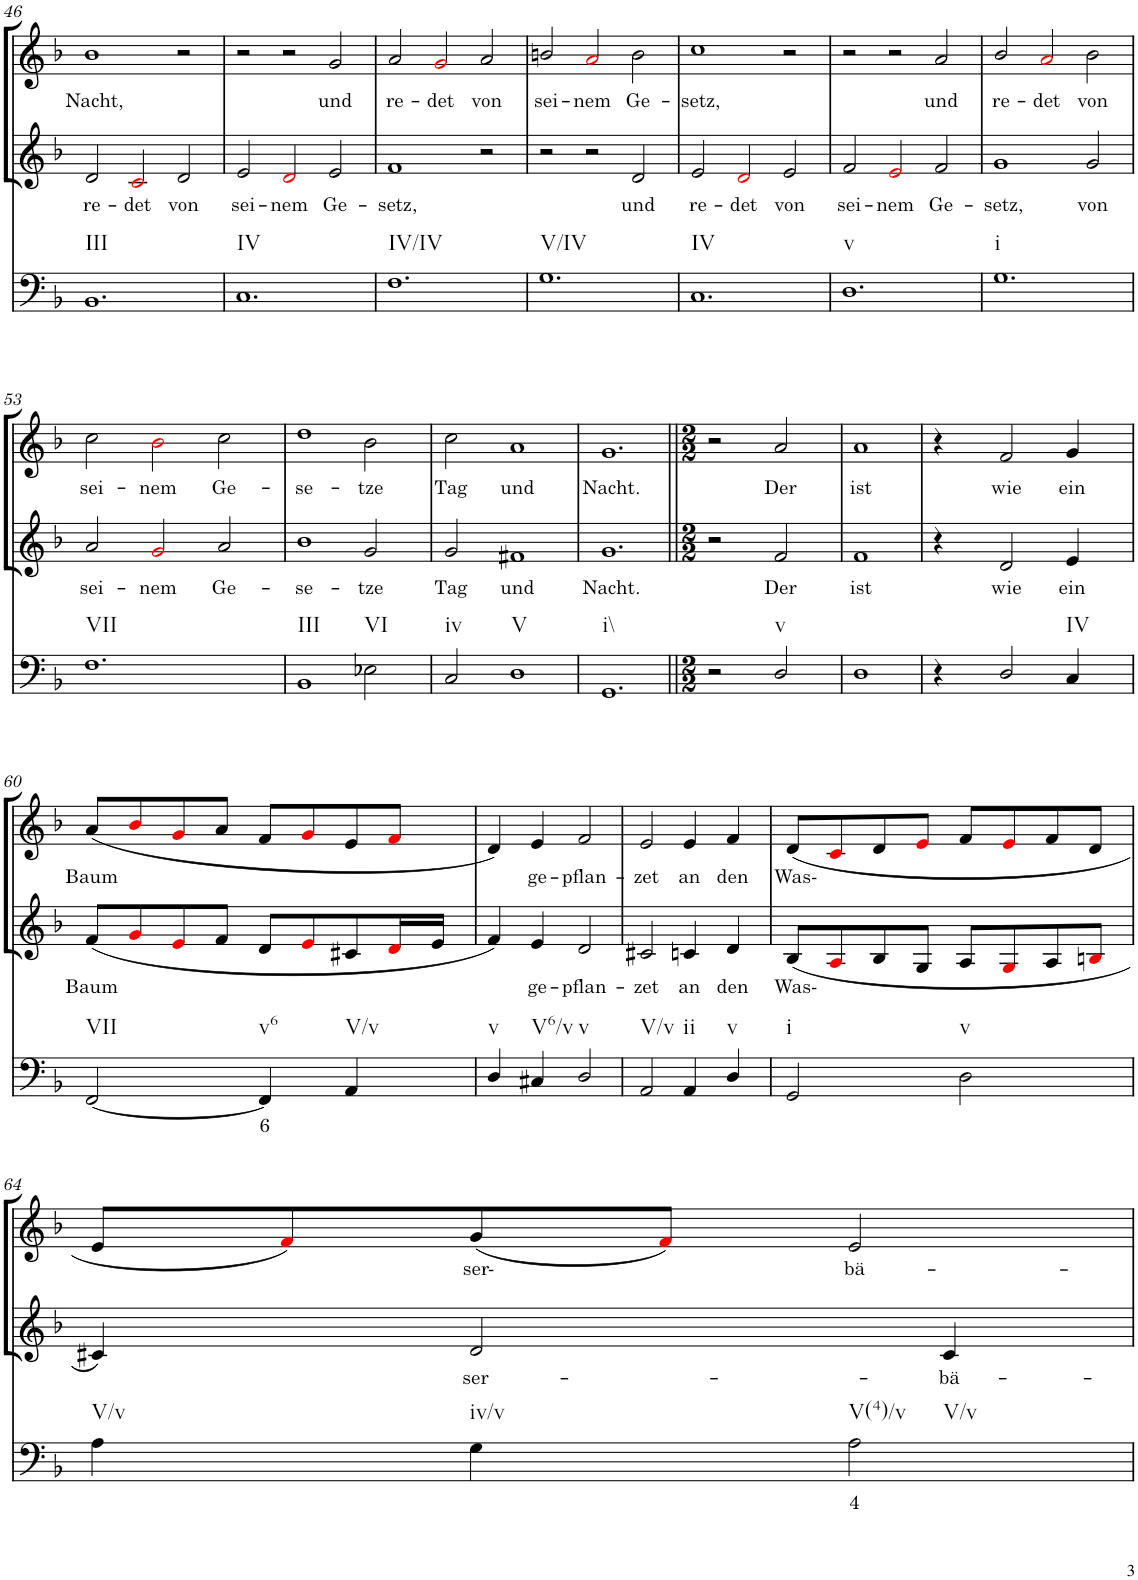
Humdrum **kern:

**kern	**text	**kern	**text	**kern	**text
*part3	*part3	*part2	*part2	*part1	*part1
*staff3	*staff3	*staff2	*staff2	*staff1	*staff1
*I"Continuo	*	*I"Alto	*	*I"Soprano	*
!!LO:PB:g=z
*clefF4	*	*clefG2	*	*clefG2	*
*k[b-]	*	*k[b-]	*	*k[b-]	*
*M3/2	*	*M3/2	*	*M3/2	*
=46	=46	=46	=46	=46	=46
!LO:TX:b:t=III	!	!	!	!	!
!	!	!	!LO:LY:b	!	!LO:LY:b
1.BB-	.	2d/	re-	1b-	Nacht,
!	!	!	!LO:LY:b	!	!
.	.	2ci/	det	.	.
!	!	!	!LO:LY:b	!	!
.	.	2d/	von	2r	.
=47	=47	=47	=47	=47	=47
!LO:TX:b:t=IV	!	!	!	!	!
!	!	!	!LO:LY:b	!	!
1.C	.	2e/	sei-	2r	.
!	!	!	!LO:LY:b	!	!
.	.	2di/	nem	2r	.
!	!	!	!LO:LY:b	!	!LO:LY:b
.	.	2e/	Ge-	2g/	und
=48	=48	=48	=48	=48	=48
!LO:TX:b:t=IV/IV	!	!	!	!	!
!	!	!	!LO:LY:b	!	!LO:LY:b
1.F	.	1f	setz,	2a/	re-
!	!	!	!	!	!LO:LY:b
.	.	.	.	2gi/	det
!	!	!	!	!	!LO:LY:b
.	.	2r	.	2a/	von
=49	=49	=49	=49	=49	=49
!LO:TX:b:t=V/IV	!	!	!	!	!
!	!	!	!	!	!LO:LY:b
1.G	.	2r	.	2bn/	sei-
!	!	!	!	!	!LO:LY:b
.	.	2r	.	2ai/	nem
!	!	!	!LO:LY:b	!	!LO:LY:b
.	.	2d/	und	2b\	Ge-
=50	=50	=50	=50	=50	=50
!LO:TX:b:t=IV	!	!	!	!	!
!	!	!	!LO:LY:b	!	!LO:LY:b
1.C	.	2e/	re-	1cc	setz,
!	!	!	!LO:LY:b	!	!
.	.	2di/	det	.	.
!	!	!	!LO:LY:b	!	!
.	.	2e/	von	2r	.
=51	=51	=51	=51	=51	=51
!LO:TX:b:t=v	!	!	!	!	!
!	!	!	!LO:LY:b	!	!
1.D	.	2f/	sei-	2r	.
!	!	!	!LO:LY:b	!	!
.	.	2ei/	nem	2r	.
!	!	!	!LO:LY:b	!	!LO:LY:b
.	.	2f/	Ge-	2a/	und
=52	=52	=52	=52	=52	=52
!LO:TX:b:t=i	!	!	!	!	!
!	!	!	!LO:LY:b	!	!LO:LY:b
1.G	.	1g	setz,	2b-/	re-
!	!	!	!	!	!LO:LY:b
.	.	.	.	2ai/	det
!	!	!	!LO:LY:b	!	!LO:LY:b
.	.	2g/	von	2b-\	von
!!LO:LB:g=z
=53	=53	=53	=53	=53	=53
!LO:TX:b:t=VII	!	!	!	!	!
!	!	!	!LO:LY:b	!	!LO:LY:b
1.F	.	2a/	sei-	2cc\	sei-
!	!	!	!LO:LY:b	!	!LO:LY:b
.	.	2gi/	nem	2b-i\	nem
!	!	!	!LO:LY:b	!	!LO:LY:b
.	.	2a/	Ge-	2cc\	Ge-
=54	=54	=54	=54	=54	=54
!LO:TX:b:t=III	!	!	!	!	!
!	!	!	!LO:LY:b	!	!LO:LY:b
1BB-	.	1b-	se-	1dd	se-
!LO:TX:b:t=VI	!	!	!	!	!
!	!	!	!LO:LY:b	!	!LO:LY:b
2E-X\	.	2g/	tze	2b-\	tze
=55	=55	=55	=55	=55	=55
!LO:TX:b:t=iv	!	!	!	!	!
!	!	!	!LO:LY:b	!	!LO:LY:b
2C/	.	2g/	Tag	2cc\	Tag
!LO:TX:b:t=V	!	!	!	!	!
!	!	!	!LO:LY:b	!	!LO:LY:b
1D	.	1f#X	und	1a	und
=56	=56	=56	=56	=56	=56
!LO:TX:b:t=i\\	!	!	!	!	!
!	!	!	!LO:LY:b	!	!LO:LY:b
1.GG	.	1.g	Nacht.	1.g	Nacht.
=57||	=57||	=57||	=57||	=57||	=57||
*M2/2	*	*M2/2	*	*M2/2	*
2r	.	2r	.	2r	.
!LO:TX:b:t=v	!	!	!	!	!
!	!	!	!LO:LY:b	!	!LO:LY:b
2D/	.	2f/	Der	2a/	Der
=58	=58	=58	=58	=58	=58
!	!	!	!LO:LY:b	!	!LO:LY:b
1D	.	1f	ist	1a	ist
=59	=59	=59	=59	=59	=59
4r	.	4r	.	4r	.
!	!	!	!LO:LY:b	!	!LO:LY:b
2D/	.	2d/	wie	2f/	wie
!LO:TX:b:t=IV	!	!	!	!	!
!	!	!	!LO:LY:b	!	!LO:LY:b
4C/	.	4e/	ein	4g/	ein
!!LO:LB:g=z
=60	=60	=60	=60	=60	=60
!LO:TX:b:t=VII	!	!	!	!	!
!	!	!	!LO:LY:b	!	!LO:LY:b
[2FF/	.	(8f/L	Baum	(8a/L	Baum
.	.	8gi/	.	8b-i/	.
.	.	8ei/	.	8gi/	.
.	.	8f/J	.	8a/J	.
!LO:TX:b:t=v6	!	!	!	!	!
!	!LO:LY:b	!	!	!	!
4FF/]	6	8d/L	.	8f/L	.
.	.	8ei/	.	8gi/	.
!LO:TX:b:t=V/v	!	!	!	!	!
4AA/	.	8c#X/	.	8e/	.
.	.	16di/L	.	8fi/J	.
.	.	16e/JJ	.	.	.
=61	=61	=61	=61	=61	=61
!LO:TX:b:t=v	!	!	!	!	!
4D/	.	4f/)	.	4d/)	.
!LO:TX:b:t=V6/v	!	!	!	!	!
!	!	!	!LO:LY:b	!	!LO:LY:b
4C#X/	.	4e/	ge-	4e/	ge-
!LO:TX:b:t=v	!	!	!	!	!
!	!	!	!LO:LY:b	!	!LO:LY:b
2D/	.	2d/	pflan-	2f/	pflan-
=62	=62	=62	=62	=62	=62
!LO:TX:b:t=V/v	!	!	!	!	!
!	!	!	!LO:LY:b	!	!LO:LY:b
2AA/	.	2c#X/	zet	2e/	zet
!LO:TX:b:t=ii	!	!	!	!	!
!	!	!	!LO:LY:b	!	!LO:LY:b
4AA/	.	4cn/	an	4e/	an
!LO:TX:b:t=v	!	!	!	!	!
!	!	!	!LO:LY:b	!	!LO:LY:b
4D/	.	4d/	den	4f/	den
=63	=63	=63	=63	=63	=63
!LO:TX:b:t=i	!	!	!	!	!
!	!	!	!LO:LY:b	!	!LO:LY:b
2GG/	.	(8B-/L	Was-	(8d/L	Was-
.	.	8Ai/	.	8ci/	.
.	.	8B-/	.	8d/	.
.	.	8G/J	.	8ei/J	.
!LO:TX:b:t=v	!	!	!	!	!
2D\	.	8A/L	.	8f/L	.
.	.	8Gi/	.	8ei/	.
.	.	8A/	.	8f/	.
.	.	8Bni/J	.	8d/J	.
!!LO:LB:g=z
=64	=64	=64	=64	=64	=64
!LO:TX:b:t=V/v	!	!	!	!	!
4A\	.	4c#X/)	.	8e/L	.
.	.	.	.	8fi/)	.
!LO:TX:b:t=iv/v	!	!	!	!	!
!	!	!	!LO:LY:b	!	!LO:LY:b
4G\	.	2d/	ser-	(8g/	ser-
.	.	.	.	8fi/J)	.
!LO:TX:b:t=V(4)/v	!	!	!	!	!
!LO:TX:b:t=V/v	!	!	!	!	!
!	!LO:LY:b	!	!	!	!LO:LY:b
2A\	4	.	.	2e/	bä-
!	!	!	!LO:LY:b	!	!
.	.	4c#/	bä-	.	.
=	=	=	=	=	=
*-	*-	*-	*-	*-	*-
